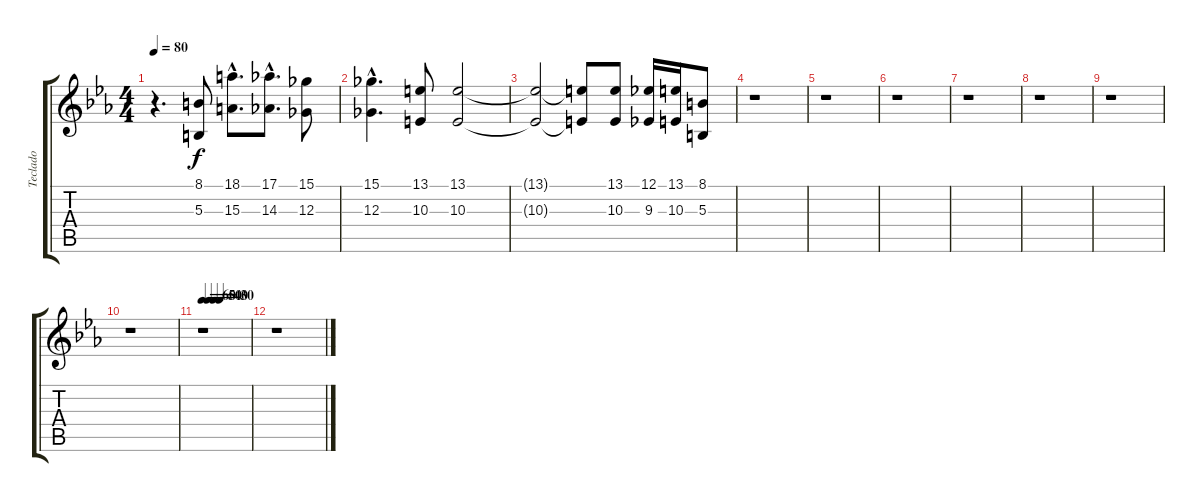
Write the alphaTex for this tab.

\track ("Teclado" "Teclado") {instrument violin}
\staff {score tabs}
\tuning (Eb4 Bb3 Gb3 Db3 Ab2 Eb2) {hide}
\ts (4 4)
\tempo 80
\clef g2
\ks eb
r.4{d dy f} (8.1 5.3).8 (18.1{hac} 15.3{hac}).8{d} (17.1{hac} 14.3{hac}).8{d} (15.1 12.3).8 |
(15.1{hac} 12.3{hac}).4{d} (13.1 10.3).8 (13.1 10.3).2 |
(13.1{t} 10.3{t}).2 (13.1{t} 10.3{t}).8 (13.1 10.3).8 (12.1 9.3).16 (13.1 10.3).16 (8.1 5.3).8 |
r.1 |
r.1 |
r.1 |
r.1 |
r.1 |
r.1 |
r.1 |
\tempo 60
\tempo (50 0.125)
\tempo (40 0.25)
\tempo (30 0.375)
r.1 |
r.1
